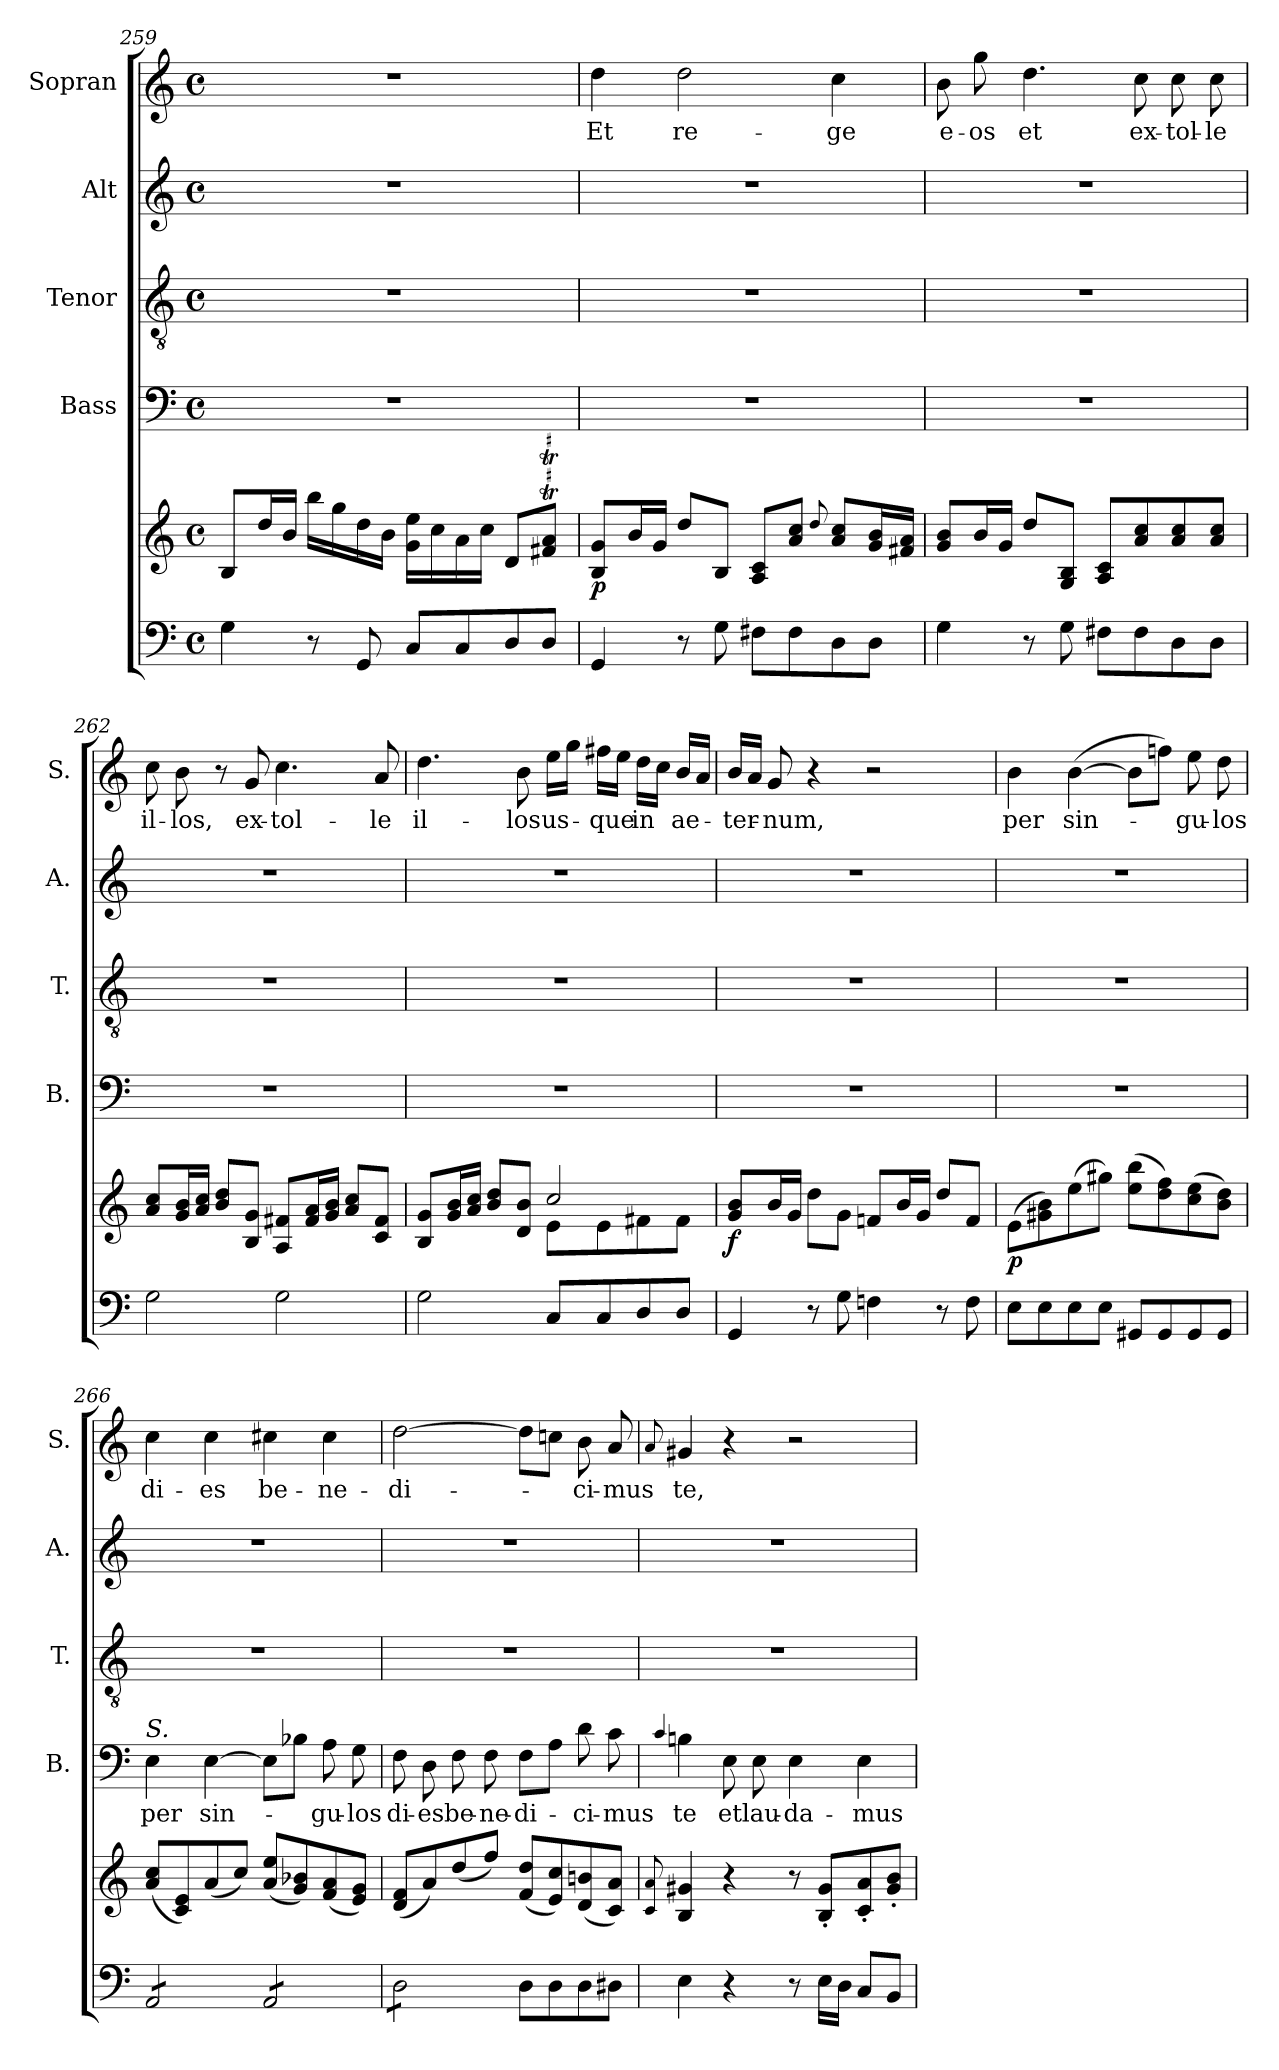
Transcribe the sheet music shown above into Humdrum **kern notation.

**kern	**kern	**dynam	**kern	**text	**kern	**kern	**kern	**text
*part5	*part5	*part5	*part4	*part4	*part3	*part2	*part1	*part1
*staff6	*staff5	*staff5/6	*staff4	*staff4	*staff3	*staff2	*staff1	*staff1
*	*	*	*I"Bass	*	*I"Tenor	*I"Alt	*I"Sopran	*
*	*	*	*I'B.	*	*I'T.	*I'A.	*I'S.	*
*clefF4	*clefG2	*	*clefF4	*	*clefGv2	*clefG2	*clefG2	*
*k[]	*k[]	*	*k[]	*	*k[]	*k[]	*k[]	*
*C:	*C:	*	*C:	*	*C:	*C:	*C:	*
*M4/4	*M4/4	*	*M4/4	*	*M4/4	*M4/4	*M4/4	*
*met(c)	*met(c)	*	*met(c)	*	*met(c)	*met(c)	*met(c)	*
=259	=259	=259	=259	=259	=259	=259	=259	=259
4G\	8B/L	.	1r	.	1r	1r	1r	.
.	16dd/L	.	.	.	.	.	.	.
.	16b/JJ	.	.	.	.	.	.	.
8r	16bb\LL	.	.	.	.	.	.	.
.	16gg\	.	.	.	.	.	.	.
8GG/	16dd\	.	.	.	.	.	.	.
.	16b\JJ	.	.	.	.	.	.	.
8C/L	16g\ 16ee\LL	.	.	.	.	.	.	.
.	16cc\	.	.	.	.	.	.	.
8C/	16a\	.	.	.	.	.	.	.
.	16cc\JJ	.	.	.	.	.	.	.
8D/	8d/L	.	.	.	.	.	.	.
8D/J	8f#X/T 8a/TJ	.	.	.	.	.	.	.
=260	=260	=260	=260	=260	=260	=260	=260	=260
!	!	!LO:DY:b	!	!	!	!	!	!LO:LY:b
4GG/	8B/ 8g/L	p	1r	.	1r	1r	4dd\	Et
.	16b/L	.	.	.	.	.	.	.
.	16g/JJ	.	.	.	.	.	.	.
!	!	!	!	!	!	!	!	!LO:LY:b
8r	8dd/L	.	.	.	.	.	2dd\	re-
8G\	8B/J	.	.	.	.	.	.	.
8F#X\L	8A/ 8c/L	.	.	.	.	.	.	.
8F#\	8a/ 8cc/J	.	.	.	.	.	.	.
.	8qqdd/	.	.	.	.	.	.	.
!	!	!	!	!	!	!	!	!LO:LY:b
8D\	8a/ 8cc/L	.	.	.	.	.	4cc\	-ge
8D\J	16g/ 16b/L	.	.	.	.	.	.	.
.	16f#X/ 16a/JJ	.	.	.	.	.	.	.
=261	=261	=261	=261	=261	=261	=261	=261	=261
!	!	!	!	!	!	!	!	!LO:LY:b
4G\	8g/ 8b/L	.	1r	.	1r	1r	8b\	e-
!	!	!	!	!	!	!	!	!LO:LY:b
.	16b/L	.	.	.	.	.	8gg\	-os
.	16g/JJ	.	.	.	.	.	.	.
!	!	!	!	!	!	!	!	!LO:LY:b
8r	8dd/L	.	.	.	.	.	4.dd\	et
8G\	8G/ 8B/J	.	.	.	.	.	.	.
8F#X\L	8A/ 8c/L	.	.	.	.	.	.	.
!	!	!	!	!	!	!	!	!LO:LY:b
8F#\	8a/ 8cc/	.	.	.	.	.	8cc\	ex-
!	!	!	!	!	!	!	!	!LO:LY:b
8D\	8a/ 8cc/	.	.	.	.	.	8cc\	-tol-
!	!	!	!	!	!	!	!	!LO:LY:b
8D\J	8a/ 8cc/J	.	.	.	.	.	8cc\	-le
!!LO:PB:g=z
=262	=262	=262	=262	=262	=262	=262	=262	=262
!	!	!	!	!	!	!	!	!LO:LY:b
2G\	8a/ 8cc/L	.	1r	.	1r	1r	8cc\	il-
!	!	!	!	!	!	!	!	!LO:LY:b
.	16g/ 16b/L	.	.	.	.	.	8b\	-los,
.	16a/ 16cc/JJ	.	.	.	.	.	.	.
.	8b/ 8dd/L	.	.	.	.	.	8r	.
!	!	!	!	!	!	!	!	!LO:LY:b
.	8B/ 8g/J	.	.	.	.	.	8g/	ex-
!	!	!	!	!	!	!	!	!LO:LY:b
2G\	8A/ 8f#X/L	.	.	.	.	.	4.cc\	-tol-
.	16f#/ 16a/L	.	.	.	.	.	.	.
.	16g/ 16b/JJ	.	.	.	.	.	.	.
.	8a/ 8cc/L	.	.	.	.	.	.	.
!	!	!	!	!	!	!	!	!LO:LY:b
.	8c/ 8f#/J	.	.	.	.	.	8a/	-le
=263	=263	=263	=263	=263	=263	=263	=263	=263
*	*^	*	*	*	*	*	*	*
!	!	!	!	!	!	!	!	!	!LO:LY:b
2G\	8B/ 8g/L	2ryy	.	1r	.	1r	1r	4.dd\	il-
.	16g/ 16b/L	.	.	.	.	.	.	.	.
.	16a/ 16cc/JJ	.	.	.	.	.	.	.	.
.	8b/ 8dd/L	.	.	.	.	.	.	.	.
!	!	!	!	!	!	!	!	!	!LO:LY:b
.	8d/ 8b/J	.	.	.	.	.	.	8b\	-los
!	!	!	!	!	!	!	!	!	!LO:LY:b
8C/L	2cc/	8e\L	.	.	.	.	.	16ee\LL	us-
.	.	.	.	.	.	.	.	16gg\JJ	.
!	!	!	!	!	!	!	!	!	!LO:LY:b
8C/	.	8e\	.	.	.	.	.	16ff#X\LL	-que
.	.	.	.	.	.	.	.	16ee\JJ	.
!	!	!	!	!	!	!	!	!	!LO:LY:b
8D/	.	8f#X\	.	.	.	.	.	16dd\LL	in
.	.	.	.	.	.	.	.	16cc\JJ	.
!	!	!	!	!	!	!	!	!	!LO:LY:b
8D/J	.	8f#\J	.	.	.	.	.	16b/LL	ae-
.	.	.	.	.	.	.	.	16a/JJ	.
*	*v	*v	*	*	*	*	*	*	*
=264	=264	=264	=264	=264	=264	=264	=264	=264
!	!	!LO:DY:b	!	!	!	!	!	!LO:LY:b
4GG/	8g/ 8b/L	f	1r	.	1r	1r	16b/LL	-ter-
.	.	.	.	.	.	.	16a/JJ	.
!	!	!	!	!	!	!	!	!LO:LY:b
.	16b/L	.	.	.	.	.	8g/	-num,
.	16g/JJ	.	.	.	.	.	.	.
8r	8dd\L	.	.	.	.	.	4r	.
8G\	8g\J	.	.	.	.	.	.	.
4Fn\	8fn/L	.	.	.	.	.	2r	.
.	16b/L	.	.	.	.	.	.	.
.	16g/JJ	.	.	.	.	.	.	.
8r	8dd/L	.	.	.	.	.	.	.
8F\	8f/J	.	.	.	.	.	.	.
=265	=265	=265	=265	=265	=265	=265	=265	=265
!	!	!LO:DY:b	!	!	!	!	!	!LO:LY:b
8E\L	(>8e\L	p	1r	.	1r	1r	4b\	per
8E\	8g#X\ 8b\)	.	.	.	.	.	.	.
!	!	!	!	!	!	!	!	!LO:LY:b
8E\	(>8ee\	.	.	.	.	.	(>[4b\	sin-
8E\J	8gg#X\J)	.	.	.	.	.	.	.
8GG#X/L	(>8ee\ 8bb\L	.	.	.	.	.	8b\L]	.
8GG#/	8dd\ 8ff\)	.	.	.	.	.	8ffn\J)	.
!	!	!	!	!	!	!	!	!LO:LY:b
8GG#/	(>8cc\ 8ee\	.	.	.	.	.	8ee\	-gu-
!	!	!	!	!	!	!	!	!LO:LY:b
8GG#/J	8b\ 8dd\J)	.	.	.	.	.	8dd\	-los
!!LO:LB:g=z
=266	=266	=266	=266	=266	=266	=266	=266	=266
!	!	!	!LO:TX:a:i:t=S.	!	!	!	!	!
!	!	!	!	!LO:LY:b	!	!	!	!LO:LY:b
*tremolo	*	*	*	*	*	*	*	*
8AA/L	(<8a/ 8cc/L	.	4E\	per	1r	1r	4cc\	di-
8AA/	8c/ 8e/)	.	.	.	.	.	.	.
!	!	!	!	!LO:LY:b	!	!	!	!LO:LY:b
8AA/	(<8a/	.	[4E\	sin-	.	.	4cc\	-es
8AA/J	8cc/J)	.	.	.	.	.	.	.
!	!	!	!	!	!	!	!	!LO:LY:b
8AA/L	(<8a/ 8ee/L	.	8E\L]	.	.	.	4cc#X\	be-
8AA/	8g/ 8b-X/)	.	8B-X\J	.	.	.	.	.
!	!	!	!	!LO:LY:b	!	!	!	!LO:LY:b
8AA/	(<8f/ 8a/	.	8A\	-gu-	.	.	4cc#\	-ne-
!	!	!	!	!LO:LY:b	!	!	!	!
8AA/J	8e/ 8g/J)	.	8G\	-los	.	.	.	.
=267	=267	=267	=267	=267	=267	=267	=267	=267
!	!	!	!	!LO:LY:b	!	!	!	!LO:LY:b
8D\L	(<8d/ 8f/L	.	8F\	di-	1r	1r	[2dd\	-di-
!	!	!	!	!LO:LY:b	!	!	!	!
8D\	8a/)	.	8D\	-es	.	.	.	.
!	!	!	!	!LO:LY:b	!	!	!	!
8D\	(<8dd/	.	8F\	be-	.	.	.	.
!	!	!	!	!LO:LY:b	!	!	!	!
8D\J	8ff/J)	.	8F\	-ne-	.	.	.	.
*Xtremolo	*	*	*	*	*	*	*	*
!	!	!	!	!LO:LY:b	!	!	!	!
8D\L	(<8f/ 8dd/L	.	8F\L	-di-	.	.	8dd\L]	.
8D\	8e/ 8cc/)	.	8A\J	.	.	.	8ccn\J	.
!	!	!	!	!LO:LY:b	!	!	!	!LO:LY:b
8D\	(<8d/ 8bn/	.	8d\	-ci-	.	.	8b\	-ci-
!	!	!	!	!LO:LY:b	!	!	!	!LO:LY:b
8D#X\J	8c/ 8a/J)	.	8c\	-mus	.	.	8a/	-mus
=268	=268	=268	=268	=268	=268	=268	=268	=268
.	8qqc/ 8qqa/	.	4qqc/	.	.	.	8qqa/	.
!	!	!	!	!LO:LY:b	!	!	!	!LO:LY:b
4E\	4B/ 4g#X/	.	4Bn\	te	1r	1r	4g#X/	te,
!	!	!	!	!LO:LY:b	!	!	!	!
4r	4r	.	8E\	et	.	.	4r	.
!	!	!	!	!LO:LY:b	!	!	!	!
.	.	.	8E\	lau-	.	.	.	.
!	!	!	!	!LO:LY:b	!	!	!	!
8r	8r	.	4E\	-da-	.	.	2r	.
16E\LL	8B/'< 8g#/'<L	.	.	.	.	.	.	.
16D\JJ	.	.	.	.	.	.	.	.
!	!	!	!	!LO:LY:b	!	!	!	!
8C/L	8c/'< 8a/'<	.	4E\	-mus	.	.	.	.
8BB/J	8g#/'< 8b/'<J	.	.	.	.	.	.	.
=	=	=	=	=	=	=	=	=
*-	*-	*-	*-	*-	*-	*-	*-	*-
